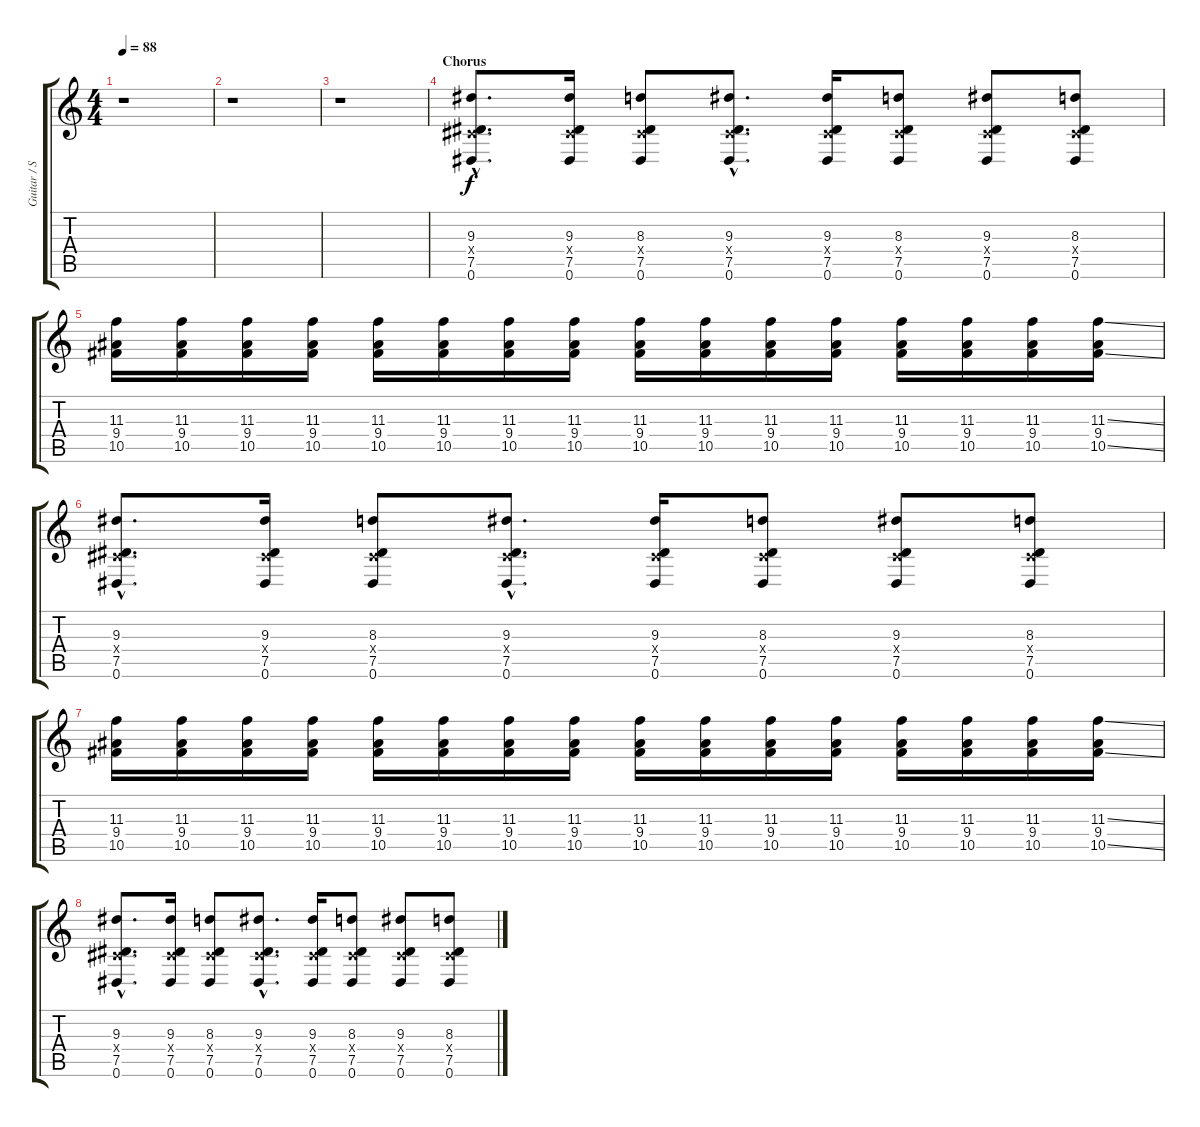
\track ("Guitar / Stef Carpenter" "Guitar / S") {instrument distortionguitar}
\staff {score tabs}
\tuning (Eb4 Bb3 Gb3 Db3 Ab2 Eb2) {hide}
\ts (4 4)
\tempo 88
\clef g2
\ks c
r.1{dy f} |
r.1 |
r.1 |
\section ("" "Chorus")
(9.3{hac} 0.4{hac x} 7.5{hac} 0.6{hac}).8{d} (9.3 0.4{x} 7.5 0.6).16 (8.3 0.4{x} 7.5 0.6).8 (9.3{hac} 0.4{hac x} 7.5{hac} 0.6{hac}).8{d} (9.3 0.4{x} 7.5 0.6).16 (8.3 0.4{x} 7.5 0.6).8 (9.3 0.4{x} 7.5 0.6).8 (8.3 0.4{x} 7.5 0.6).8 |
(11.3 9.4 10.5).16 (11.3 9.4 10.5).16 (11.3 9.4 10.5).16 (11.3 9.4 10.5).16 (11.3 9.4 10.5).16 (11.3 9.4 10.5).16 (11.3 9.4 10.5).16 (11.3 9.4 10.5).16 (11.3 9.4 10.5).16 (11.3 9.4 10.5).16 (11.3 9.4 10.5).16 (11.3 9.4 10.5).16 (11.3 9.4 10.5).16 (11.3 9.4 10.5).16 (11.3 9.4 10.5).16 (11.3{ss} 9.4 10.5{ss}).16 |
(9.3{hac} 0.4{hac x} 7.5{hac} 0.6{hac}).8{d} (9.3 0.4{x} 7.5 0.6).16 (8.3 0.4{x} 7.5 0.6).8 (9.3{hac} 0.4{hac x} 7.5{hac} 0.6{hac}).8{d} (9.3 0.4{x} 7.5 0.6).16 (8.3 0.4{x} 7.5 0.6).8 (9.3 0.4{x} 7.5 0.6).8 (8.3 0.4{x} 7.5 0.6).8 |
(11.3 9.4 10.5).16 (11.3 9.4 10.5).16 (11.3 9.4 10.5).16 (11.3 9.4 10.5).16 (11.3 9.4 10.5).16 (11.3 9.4 10.5).16 (11.3 9.4 10.5).16 (11.3 9.4 10.5).16 (11.3 9.4 10.5).16 (11.3 9.4 10.5).16 (11.3 9.4 10.5).16 (11.3 9.4 10.5).16 (11.3 9.4 10.5).16 (11.3 9.4 10.5).16 (11.3 9.4 10.5).16 (11.3{ss} 9.4 10.5{ss}).16 |
(9.3{hac} 0.4{hac x} 7.5{hac} 0.6{hac}).8{d} (9.3 0.4{x} 7.5 0.6).16 (8.3 0.4{x} 7.5 0.6).8 (9.3{hac} 0.4{hac x} 7.5{hac} 0.6{hac}).8{d} (9.3 0.4{x} 7.5 0.6).16 (8.3 0.4{x} 7.5 0.6).8 (9.3 0.4{x} 7.5 0.6).8 (8.3 0.4{x} 7.5 0.6).8
